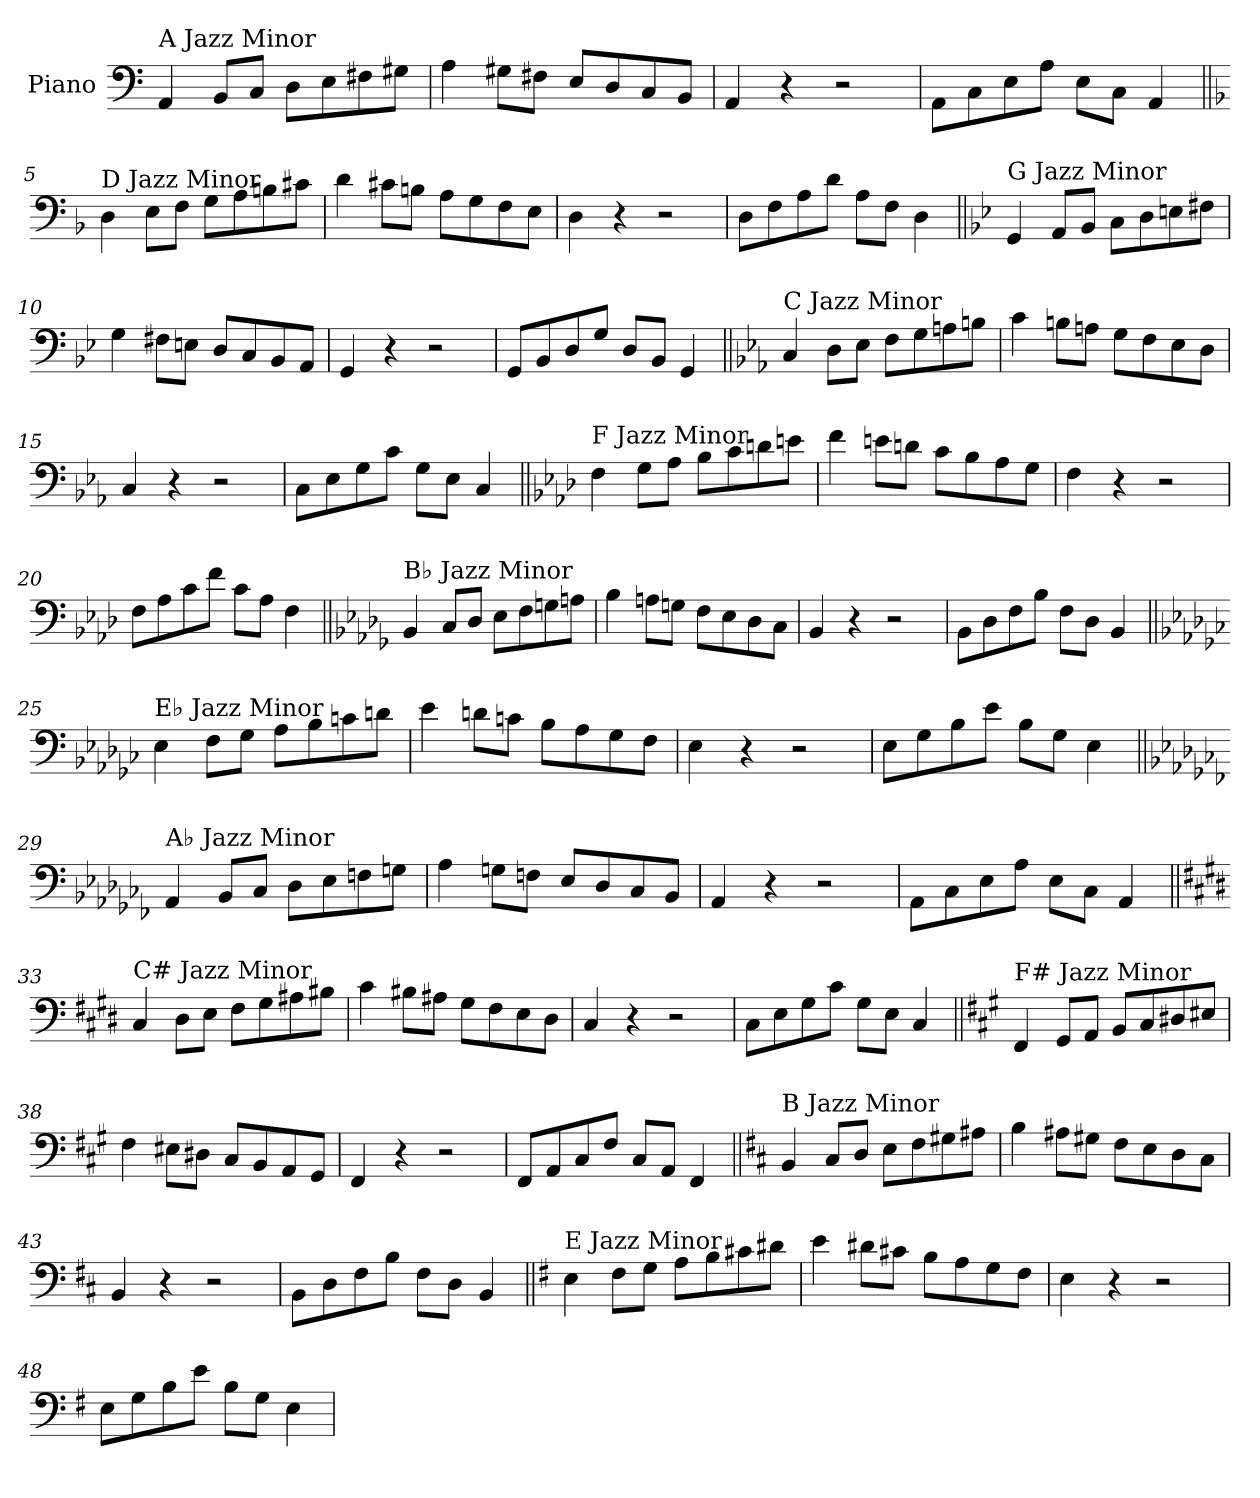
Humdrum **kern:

**kern
*part1
*staff1
*I"Piano
*I'Pno.
*clefF4
*k[]
=1
!LO:TX:a:t=A Jazz Minor
4AA/
8BB/L
8C/J
8D\L
8E\
8F#X\
8G#X\J
=2
4A\
8G#X\L
8F#X\J
8E/L
8D/
8C/
8BB/J
=3
4AA/
4r
2r
=4
8AA\L
8C\
8E\
8A\J
8E\L
8C\J
4AA/
!!LO:LB:g=z
=5||
*k[b-]
!LO:TX:a:t=D Jazz Minor
4D\
8E\L
8F\J
8G\L
8A\
8Bn\
8c#X\J
=6
4d\
8c#X\L
8Bn\J
8A\L
8G\
8F\
8E\J
=7
4D\
4r
2r
=8
8D\L
8F\
8A\
8d\J
8A\L
8F\J
4D\
!!LO:LB:g=z
=9||
*k[b-e-]
!LO:TX:a:t=G Jazz Minor
4GG/
8AA/L
8BB-/J
8C\L
8D\
8En\
8F#X\J
=10
4G\
8F#X\L
8En\J
8D/L
8C/
8BB-/
8AA/J
=11
4GG/
4r
2r
=12
8GG/L
8BB-/
8D/
8G/J
8D/L
8BB-/J
4GG/
!!LO:LB:g=z
=13||
*k[b-e-a-]
!LO:TX:a:t=C Jazz Minor
4C/
8D\L
8E-\J
8F\L
8G\
8An\
8Bn\J
=14
4c\
8Bn\L
8An\J
8G\L
8F\
8E-\
8D\J
=15
4C/
4r
2r
=16
8C\L
8E-\
8G\
8c\J
8G\L
8E-\J
4C/
!!LO:LB:g=z
=17||
*k[b-e-a-d-]
!LO:TX:a:t=F Jazz Minor
4F\
8G\L
8A-\J
8B-\L
8c\
8dn\
8en\J
=18
4f\
8en\L
8dn\J
8c\L
8B-\
8A-\
8G\J
=19
4F\
4r
2r
=20
8F\L
8A-\
8c\
8f\J
8c\L
8A-\J
4F\
!!LO:LB:g=z
=21||
*k[b-e-a-d-g-]
!LO:TX:a:t=B♭ Jazz Minor
4BB-/
8C/L
8D-/J
8E-\L
8F\
8Gn\
8An\J
=22
4B-\
8An\L
8Gn\J
8F\L
8E-\
8D-\
8C\J
=23
4BB-/
4r
2r
=24
8BB-\L
8D-\
8F\
8B-\J
8F\L
8D-\J
4BB-/
!!LO:LB:g=z
=25||
*k[b-e-a-d-g-c-]
!LO:TX:a:t=E♭ Jazz Minor
4E-\
8F\L
8G-\J
8A-\L
8B-\
8cn\
8dn\J
=26
4e-\
8dn\L
8cn\J
8B-\L
8A-\
8G-\
8F\J
=27
4E-\
4r
2r
=28
8E-\L
8G-\
8B-\
8e-\J
8B-\L
8G-\J
4E-\
!!LO:LB:g=z
=29||
*k[b-e-a-d-g-c-f-]
!LO:TX:a:t=A♭ Jazz Minor
4AA-/
8BB-/L
8C-/J
8D-\L
8E-\
8Fn\
8Gn\J
=30
4A-\
8Gn\L
8Fn\J
8E-/L
8D-/
8C-/
8BB-/J
=31
4AA-/
4r
2r
=32
8AA-\L
8C-\
8E-\
8A-\J
8E-\L
8C-\J
4AA-/
!!LO:LB:g=z
=33||
*k[f#c#g#d#]
!LO:TX:a:t=C# Jazz Minor
4C#/
8D#\L
8E\J
8F#\L
8G#\
8A#X\
8B#X\J
=34
4c#\
8B#X\L
8A#X\J
8G#\L
8F#\
8E\
8D#\J
=35
4C#/
4r
2r
=36
8C#\L
8E\
8G#\
8c#\J
8G#\L
8E\J
4C#/
!!LO:LB:g=z
=37||
*k[f#c#g#]
!LO:TX:a:t=F# Jazz Minor
4FF#/
8GG#/L
8AA/J
8BB/L
8C#/
8D#X/
8E#X/J
=38
4F#\
8E#X\L
8D#X\J
8C#/L
8BB/
8AA/
8GG#/J
=39
4FF#/
4r
2r
=40
8FF#/L
8AA/
8C#/
8F#/J
8C#/L
8AA/J
4FF#/
!!LO:LB:g=z
=41||
*k[f#c#]
!LO:TX:a:t=B Jazz Minor
4BB/
8C#/L
8D/J
8E\L
8F#\
8G#X\
8A#X\J
=42
4B\
8A#X\L
8G#X\J
8F#\L
8E\
8D\
8C#\J
=43
4BB/
4r
2r
=44
8BB\L
8D\
8F#\
8B\J
8F#\L
8D\J
4BB/
!!LO:LB:g=z
=45||
*k[f#]
!LO:TX:a:t=E Jazz Minor
4E\
8F#\L
8G\J
8A\L
8B\
8c#X\
8d#X\J
=46
4e\
8d#X\L
8c#X\J
8B\L
8A\
8G\
8F#\J
=47
4E\
4r
2r
=48
8E\L
8G\
8B\
8e\J
8B\L
8G\J
4E\
=
*-
